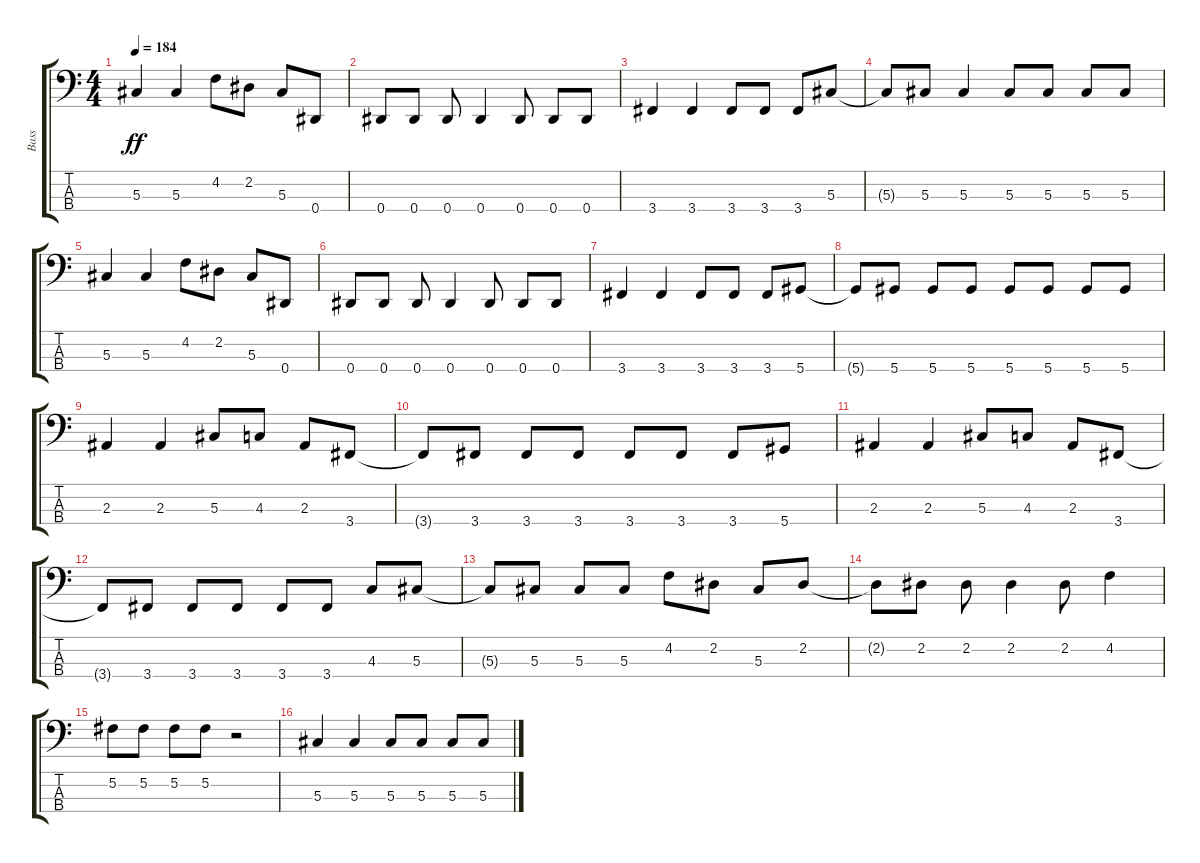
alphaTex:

\track ("Bass" "Bass") {instrument electricbasspick}
\staff {score tabs}
\tuning (Gb2 Db2 Ab1 Eb1) {hide}
\ts (4 4)
\tempo 184
\clef f4
\ks c
5.3.4{dy ff} 5.3.4 4.2.8 2.2.8 5.3.8 0.4.8 |
0.4.8 0.4.8 0.4.8 0.4.4 0.4.8 0.4.8 0.4.8 |
3.4.4 3.4.4 3.4.8 3.4.8 3.4.8 5.3.8 |
5.3{t}.8 5.3.8 5.3.4 5.3.8 5.3.8 5.3.8 5.3.8 |
5.3.4 5.3.4 4.2.8 2.2.8 5.3.8 0.4.8 |
0.4.8 0.4.8 0.4.8 0.4.4 0.4.8 0.4.8 0.4.8 |
3.4.4 3.4.4 3.4.8 3.4.8 3.4.8 5.4.8 |
5.4{t}.8 5.4.8 5.4.8 5.4.8 5.4.8 5.4.8 5.4.8 5.4.8 |
2.3.4 2.3.4 5.3.8 4.3.8 2.3.8 3.4.8 |
3.4{t}.8 3.4.8 3.4.8 3.4.8 3.4.8 3.4.8 3.4.8 5.4.8 |
2.3.4 2.3.4 5.3.8 4.3.8 2.3.8 3.4.8 |
3.4{t}.8 3.4.8 3.4.8 3.4.8 3.4.8 3.4.8 4.3.8 5.3.8 |
5.3{t}.8 5.3.8 5.3.8 5.3.8 4.2.8 2.2.8 5.3.8 2.2.8 |
2.2{t}.8 2.2.8 2.2.8 2.2.4 2.2.8 4.2.4 |
5.2.8 5.2.8 5.2.8 5.2.8 r.2 |
5.3.4 5.3.4 5.3.8 5.3.8 5.3.8 5.3.8
